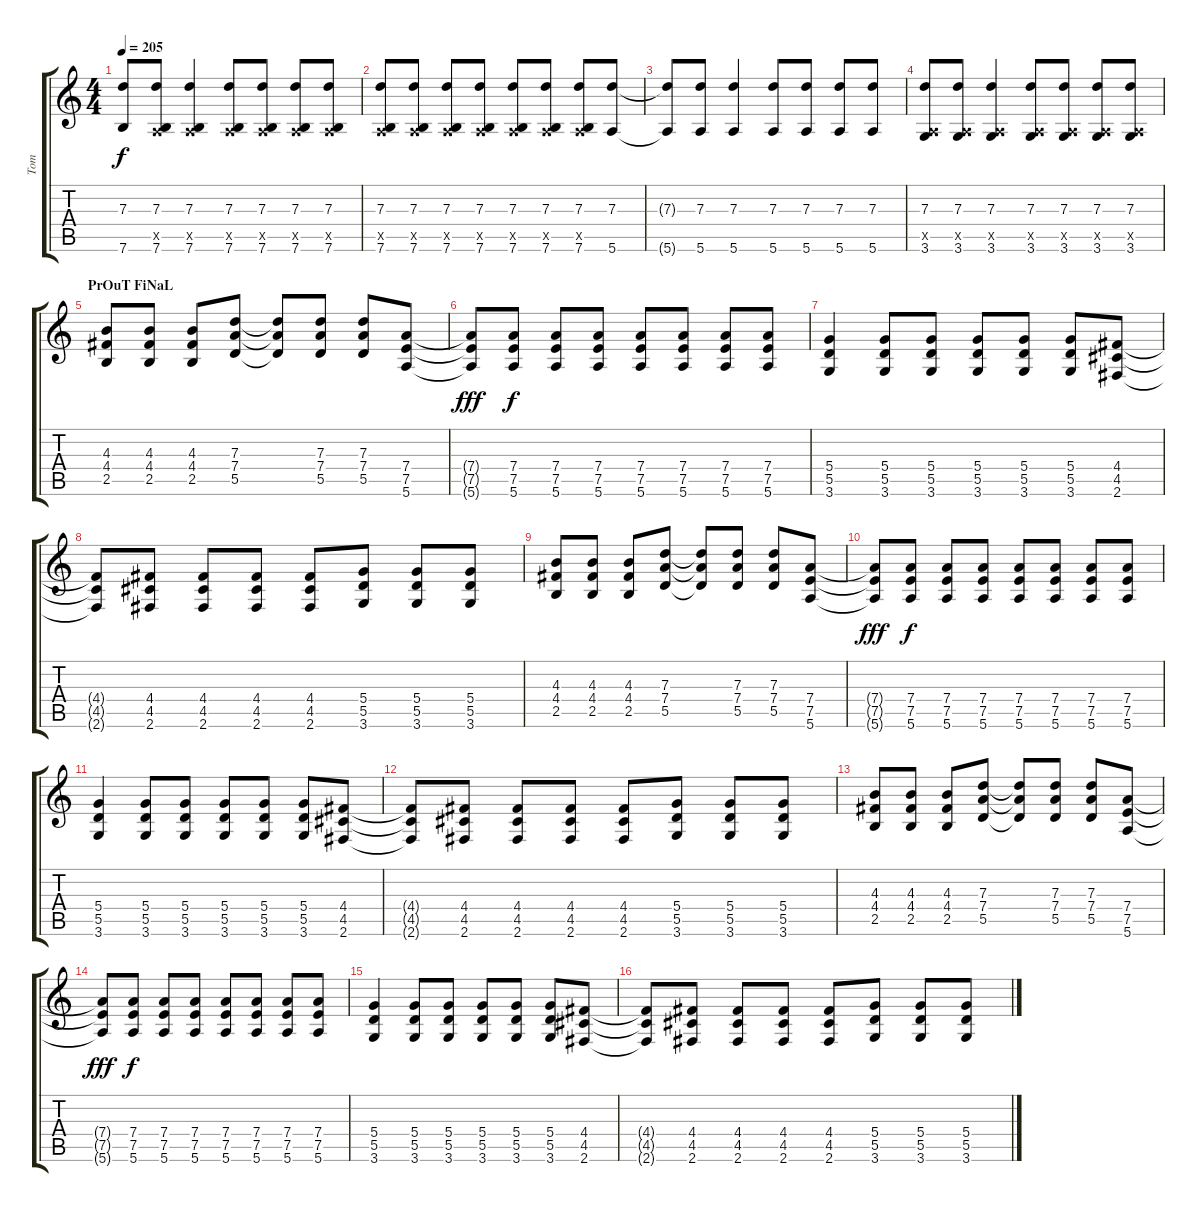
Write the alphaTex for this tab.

\track ("Tom" "Tom") {instrument overdrivenguitar}
\staff {score tabs}
\tuning (E4 B3 G3 D3 A2 E2) {hide}
\ts (4 4)
\tempo 205
\clef g2
\ks c
(7.3{t} 7.6{t}).8{dy f} (7.3 0.5{x} 7.6).8 (7.3 0.5{x} 7.6).4 (7.3 0.5{x} 7.6).8 (7.3 0.5{x} 7.6).8 (7.3 0.5{x} 7.6).8 (7.3 0.5{x} 7.6).8 |
(7.3 0.5{x} 7.6).8 (7.3 0.5{x} 7.6).8 (7.3 0.5{x} 7.6).8 (7.3 0.5{x} 7.6).8 (7.3 0.5{x} 7.6).8 (7.3 0.5{x} 7.6).8 (7.3 0.5{x} 7.6).8 (7.3 5.6).8 |
(7.3{t} 5.6{t}).8 (7.3 5.6).8 (7.3 5.6).4 (7.3 5.6).8 (7.3 5.6).8 (7.3 5.6).8 (7.3 5.6).8 |
(7.3 0.5{x} 3.6).8 (7.3 0.5{x} 3.6).8 (7.3 0.5{x} 3.6).4 (7.3 0.5{x} 3.6).8 (7.3 0.5{x} 3.6).8 (7.3 0.5{x} 3.6).8 (7.3 0.5{x} 3.6).8 |
\section ("" "PrOuT FiNaL")
(4.3 4.4 2.5).8 (4.3 4.4 2.5).8 (4.3 4.4 2.5).8 (7.3 7.4 5.5).8 (7.3{t} 7.4{t} 5.5{t}).8 (7.3 7.4 5.5).8 (7.3 7.4 5.5).8 (7.4 7.5 5.6).8 |
(7.4{t} 7.5{t} 5.6{t}).8{dy fff} (7.4 7.5 5.6).8{dy f} (7.4 7.5 5.6).8 (7.4 7.5 5.6).8 (7.4 7.5 5.6).8 (7.4 7.5 5.6).8 (7.4 7.5 5.6).8 (7.4 7.5 5.6).8 |
(5.4 5.5 3.6).4 (5.4 5.5 3.6).8 (5.4 5.5 3.6).8 (5.4 5.5 3.6).8 (5.4 5.5 3.6).8 (5.4 5.5 3.6).8 (4.4 4.5 2.6).8 |
(4.4{t} 4.5{t} 2.6{t}).8 (4.4 4.5 2.6).8 (4.4 4.5 2.6).8 (4.4 4.5 2.6).8 (4.4 4.5 2.6).8 (5.4 5.5 3.6).8 (5.4 5.5 3.6).8 (5.4 5.5 3.6).8 |
(4.3 4.4 2.5).8 (4.3 4.4 2.5).8 (4.3 4.4 2.5).8 (7.3 7.4 5.5).8 (7.3{t} 7.4{t} 5.5{t}).8 (7.3 7.4 5.5).8 (7.3 7.4 5.5).8 (7.4 7.5 5.6).8 |
(7.4{t} 7.5{t} 5.6{t}).8{dy fff} (7.4 7.5 5.6).8{dy f} (7.4 7.5 5.6).8 (7.4 7.5 5.6).8 (7.4 7.5 5.6).8 (7.4 7.5 5.6).8 (7.4 7.5 5.6).8 (7.4 7.5 5.6).8 |
(5.4 5.5 3.6).4 (5.4 5.5 3.6).8 (5.4 5.5 3.6).8 (5.4 5.5 3.6).8 (5.4 5.5 3.6).8 (5.4 5.5 3.6).8 (4.4 4.5 2.6).8 |
(4.4{t} 4.5{t} 2.6{t}).8 (4.4 4.5 2.6).8 (4.4 4.5 2.6).8 (4.4 4.5 2.6).8 (4.4 4.5 2.6).8 (5.4 5.5 3.6).8 (5.4 5.5 3.6).8 (5.4 5.5 3.6).8 |
(4.3 4.4 2.5).8 (4.3 4.4 2.5).8 (4.3 4.4 2.5).8 (7.3 7.4 5.5).8 (7.3{t} 7.4{t} 5.5{t}).8 (7.3 7.4 5.5).8 (7.3 7.4 5.5).8 (7.4 7.5 5.6).8 |
(7.4{t} 7.5{t} 5.6{t}).8{dy fff} (7.4 7.5 5.6).8{dy f} (7.4 7.5 5.6).8 (7.4 7.5 5.6).8 (7.4 7.5 5.6).8 (7.4 7.5 5.6).8 (7.4 7.5 5.6).8 (7.4 7.5 5.6).8 |
(5.4 5.5 3.6).4 (5.4 5.5 3.6).8 (5.4 5.5 3.6).8 (5.4 5.5 3.6).8 (5.4 5.5 3.6).8 (5.4 5.5 3.6).8 (4.4 4.5 2.6).8 |
(4.4{t} 4.5{t} 2.6{t}).8 (4.4 4.5 2.6).8 (4.4 4.5 2.6).8 (4.4 4.5 2.6).8 (4.4 4.5 2.6).8 (5.4 5.5 3.6).8 (5.4 5.5 3.6).8 (5.4 5.5 3.6).8
